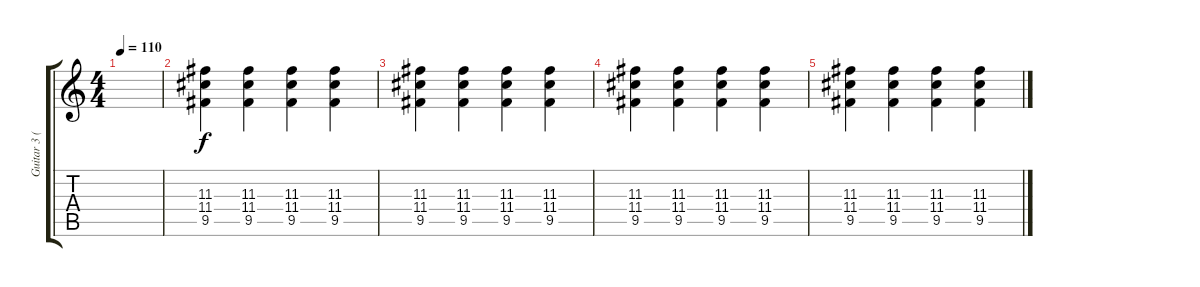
\track ("Guitar 3 (Base)" "Guitar 3 (") {instrument distortionguitar}
\staff {score tabs}
\tuning (E4 B3 G3 D3 A2 E2) {hide}
\ts (4 4)
\tempo 110
\clef g2
\ks c
|
(11.3 11.4 9.5).4 (11.3 11.4 9.5).4 (11.3 11.4 9.5).4 (11.3 11.4 9.5).4 |
(11.3 11.4 9.5).4 (11.3 11.4 9.5).4 (11.3 11.4 9.5).4 (11.3 11.4 9.5).4 |
(11.3 11.4 9.5).4 (11.3 11.4 9.5).4 (11.3 11.4 9.5).4 (11.3 11.4 9.5).4 |
(11.3 11.4 9.5).4 (11.3 11.4 9.5).4 (11.3 11.4 9.5).4 (11.3 11.4 9.5).4
